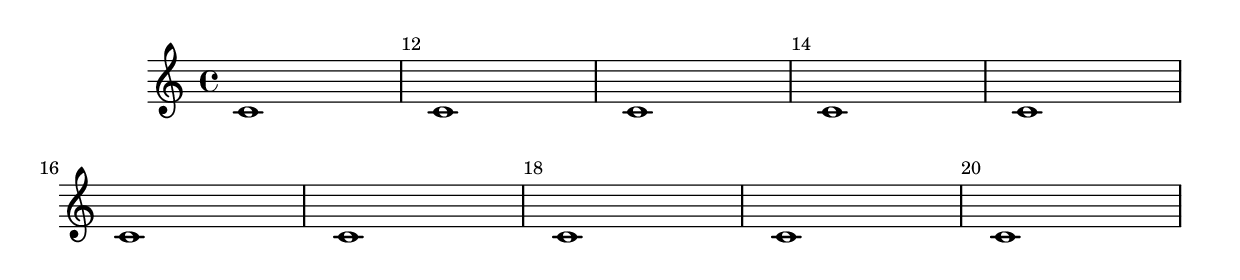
%% DO NOT EDIT this file manually; it is automatically
%% generated from LSR http://lsr.dsi.unimi.it
%% Make any changes in LSR itself, or in Documentation/snippets/new/ ,
%% and then run scripts/auxiliar/makelsr.py
%%
%% This file is in the public domain.
\version "2.14.2"

\header {
  lsrtags = "rhythms"

%% Translation of GIT committish: b482c3e5b56c3841a88d957e0ca12964bd3e64fa
  texidoces = "

Se pueden imprimir los números de compás a intervalos regulares
mediante el establecimiento de la propiedad
@code{barNumberVisibility}.  Aquí los números de compás se
imprimen a cada dos compases excepto al final de la línea.

"

  doctitlees = "Imprimir números de compás a intervalos regulares"



%% Translation of GIT committish: 0a868be38a775ecb1ef935b079000cebbc64de40
  texidocde = "
Taktnummern können in regelmäßigen Intervallen gesetzt werden, indem
man die Eigenschaft @code{barNumberVisibility} definiert.  In diesem
Beispiel werden die Taktnummern jeden zweiten Takt gesetzt, außer
am Ende einer Zeile.

"
  doctitlede = "Setzen der Taktnummern in regelmäßigen Intervallen"



%% Translation of GIT committish: 3b125956b08d27ef39cd48bfa3a2f1e1bb2ae8b4
  texidocfr = "
Vous pouvez imprimer un numéro de mesure à intervalle régulier plutôt
qu'en tête de chaque ligne seulement, en recourant à la propriété
@code{barNumberVisibility}.  Voici comment afficher le numéro toutes les
deux mesures sauf en fin de ligne.

"
  doctitlefr = "Imprimer les numéros de mesure à intervalle régulier"

  texidoc = "
Bar numbers can be printed at regular intervals by setting the property
@code{barNumberVisibility}. Here the bar numbers are printed every two
measures except at the end of the line.

"
  doctitle = "Printing bar numbers at regular intervals"
} % begin verbatim


\relative c' {
  \override Score.BarNumber #'break-visibility = #end-of-line-invisible
  \set Score.currentBarNumber = #11
  % Permit first bar number to be printed
  \bar ""
  % Print a bar number every second measure
  \set Score.barNumberVisibility = #(every-nth-bar-number-visible 2)
  c1 | c | c | c | c
  \break
  c1 | c | c | c | c
}

